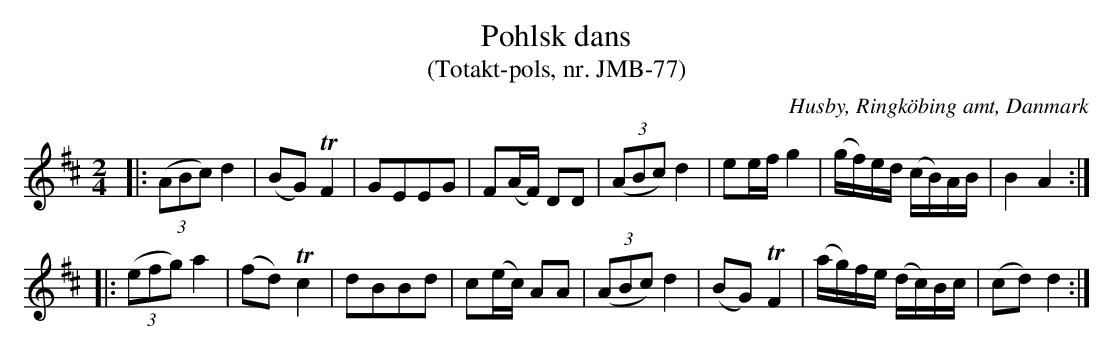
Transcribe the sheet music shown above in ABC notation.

X:1
T:Pohlsk dans
T:(Totakt-pols, nr. JMB-77)
O:Husby, Ringköbing amt, Danmark
M:2/4
L:1/16
K:D
|: (3(A2B2c2) d4 | (B2G2) !trill!F4 | G2E2E2G2 | F2(AF) D2D2 | (3(A2B2c2) d4 | e2ef g4 | (gf)ed (cB)AB | B4 A4 :|
|: (3(e2f2g2) a4 | (f2d2) !trill!c4 | d2B2B2d2 | c2(ec) A2A2 | (3(A2B2c2) d4 | (B2G2) !trill!F4 | (ag)fe (dc)Bc | (c2d2) d4 :|
